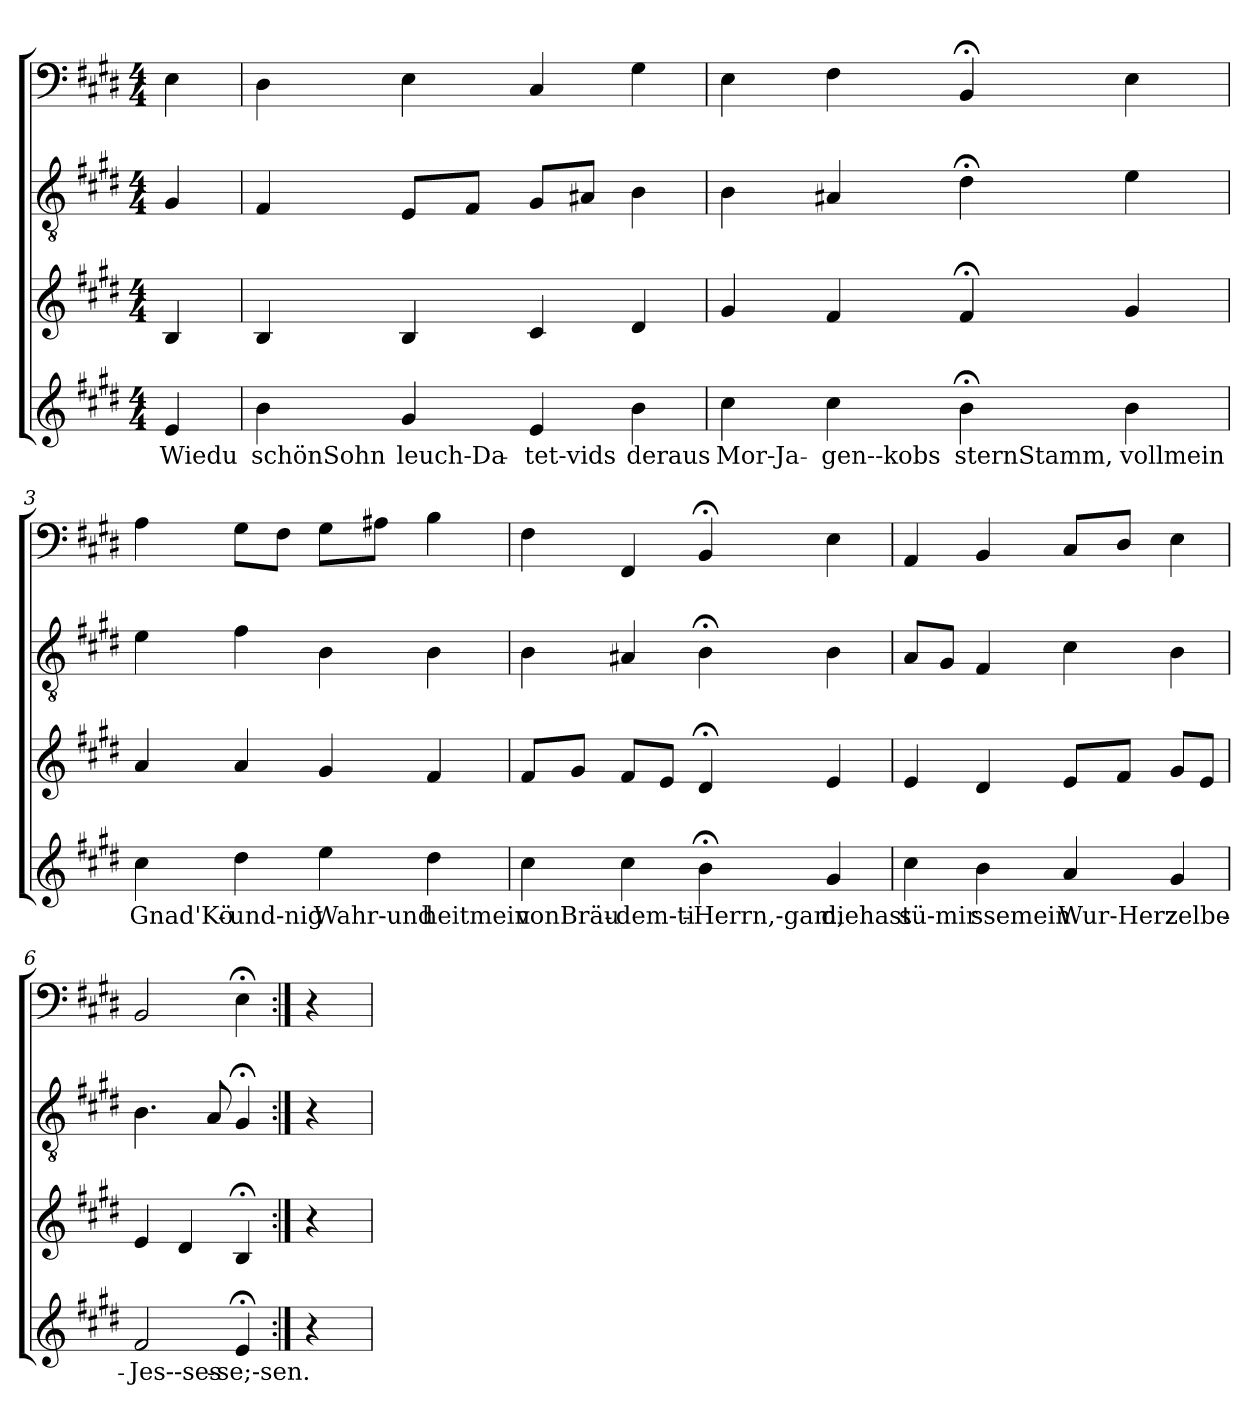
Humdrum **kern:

**kern	**text	**kern	**kern	**kern
*part4	*part4	*part3	*part2	*part1
*staff4	*staff4	*staff3	*staff2	*staff1
*clefG2	*	*clefG2	*clefGv2	*clefF4
*k[f#c#g#d#]	*	*k[f#c#g#d#]	*k[f#c#g#d#]	*k[f#c#g#d#]
*E:	*	*E:	*E:	*E:
*M4/4	*	*M4/4	*M4/4	*M4/4
=	=	=	=	=
4e/	Wiedu	4B/	4G#/	4E\
=1	=1	=1	=1	=1
4b\	schönSohn	4B/	4F#/	4D#\
4g#/	leuch-Da-	4B/	8E/L	4E\
.	.	.	8F#/J	.
4e/	-tet-vids	4c#/	8G#/L	4C#/
.	.	.	8A#X/J	.
4b\	deraus	4d#/	4B\	4G#\
=2	=2	=2	=2	=2
4cc#\	Mor-Ja-	4g#/	4B\	4E\
4cc#\	-gen--kobs	4f#/	4A#X/	4F#\
4b;<\	-sternStamm,	4f#;</	4d#;<\	4BB;</
4b\	vollmein	4g#/	4e\	4E\
=3	=3	=3	=3	=3
4cc#\	Gnad'Kö-	4a/	4e\	4A\
4dd#\	und-nig	4a/	4f#\	8G#\L
.	.	.	.	8F#\J
4ee\	Wahr-und	4g#/	4B\	8G#\L
.	.	.	.	8A#X\J
4dd#\	-heitmein	4f#/	4B\	4B\
=4	=4	=4	=4	=4
4cc#\	vonBräu-	8f#/L	4B\	4F#\
.	.	8g#/J	.	.
4cc#\	dem-ti-	8f#/L	4A#X/	4FF#/
.	.	8e/J	.	.
4b;<\	Herrn,-gam,	4d#;</	4B;<\	4BB;</
4g#/	diehast	4e/	4B\	4E\
=5	=5	=5	=5	=5
4cc#\	sü-mir	4e/	8A/L	4AA/
.	.	.	8G#/J	.
4b\	-ssemein	4d#/	4F#/	4BB/
4a/	Wur-Herz	8e/L	4c#\	8C#/L
.	.	8f#/J	.	8D#/J
4g#/	-zelbe-	8g#/L	4B\	4E\
.	.	8e/J	.	.
=6	=6	=6	=6	=6
2f#/	Jes--ses-	4e/	4.B\	2BB/
.	.	4d#/	.	.
.	.	.	8A/	.
4e;</	-se;-sen.	4B;</	4G#;</	4E;<\
=:|!	=:|!	=:|!	=:|!	=:|!
4r	.	4r	4r	4r
=	=	=	=	=
*-	*-	*-	*-	*-
